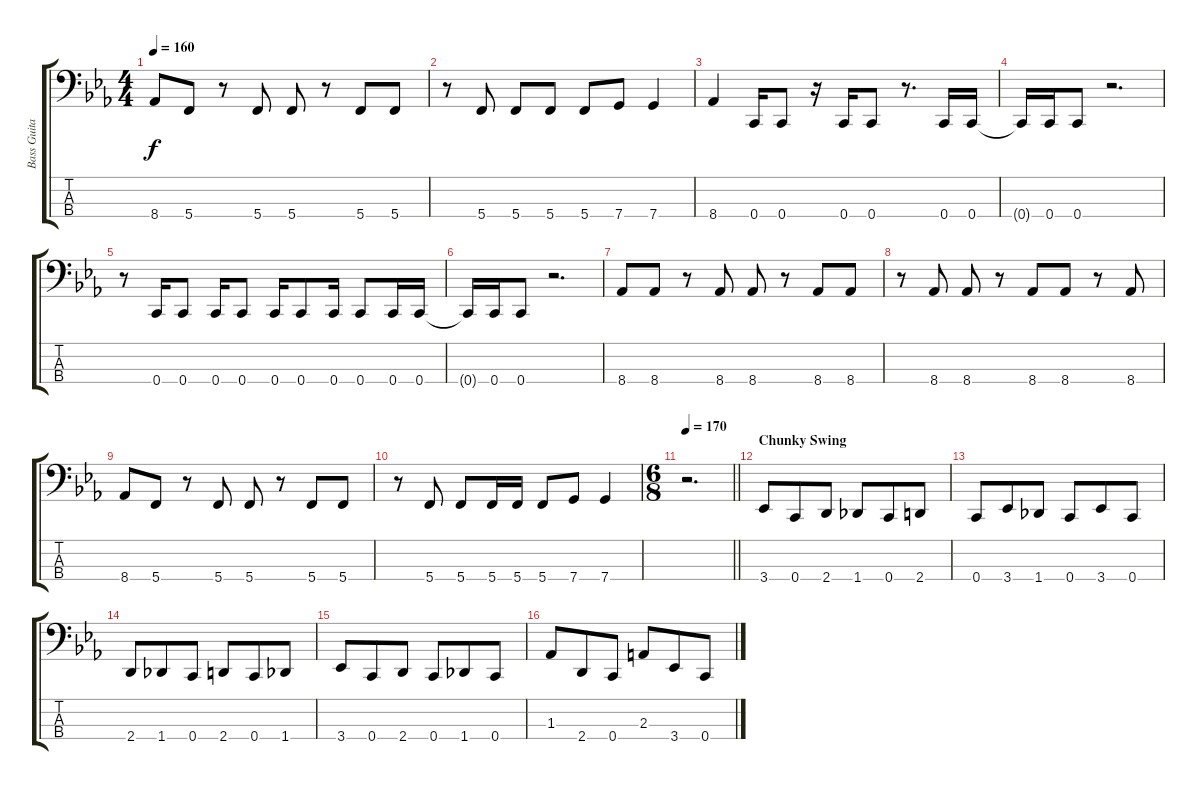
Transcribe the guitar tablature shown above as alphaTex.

\track ("Bass Guitar" "Bass Guita") {instrument electricbassfinger}
\staff {score tabs}
\tuning (F2 C2 G1 C1) {hide}
\ts (4 4)
\tempo 160
\clef f4
\ks eb
8.4.8{dy f} 5.4.8 r.8 5.4.8 5.4.8 r.8 5.4.8 5.4.8 |
r.8 5.4.8 5.4.8 5.4.8 5.4.8 7.4.8 7.4.4 |
8.4.4 0.4.16 0.4.8 r.16 0.4.16 0.4.8 r.8{d} 0.4.16 0.4.16 |
0.4{t}.16 0.4.16 0.4.8 r.2{d} |
r.8 0.4.16 0.4.8 0.4.16 0.4.8 0.4.16 0.4.8 0.4.16 0.4.8 0.4.16 0.4.16 |
0.4{t}.16 0.4.16 0.4.8 r.2{d} |
8.4.8 8.4.8 r.8 8.4.8 8.4.8 r.8 8.4.8 8.4.8 |
r.8 8.4.8 8.4.8 r.8 8.4.8 8.4.8 r.8 8.4.8 |
8.4.8 5.4.8 r.8 5.4.8 5.4.8 r.8 5.4.8 5.4.8 |
r.8 5.4.8 5.4.8 5.4.16 5.4.16 5.4.8 7.4.8 7.4.4 |
\ts (6 8)
\tempo 170
\barLineRight lightlight
r.2{d} |
\section ("" "Chunky Swing")
3.4.8 0.4.8 2.4.8 1.4.8 0.4.8 2.4.8 |
0.4.8 3.4.8 1.4.8 0.4.8 3.4.8 0.4.8 |
2.4.8 1.4.8 0.4.8 2.4.8 0.4.8 1.4.8 |
3.4.8 0.4.8 2.4.8 0.4.8 1.4.8 0.4.8 |
1.3.8 2.4.8 0.4.8 2.3.8 3.4.8 0.4.8
